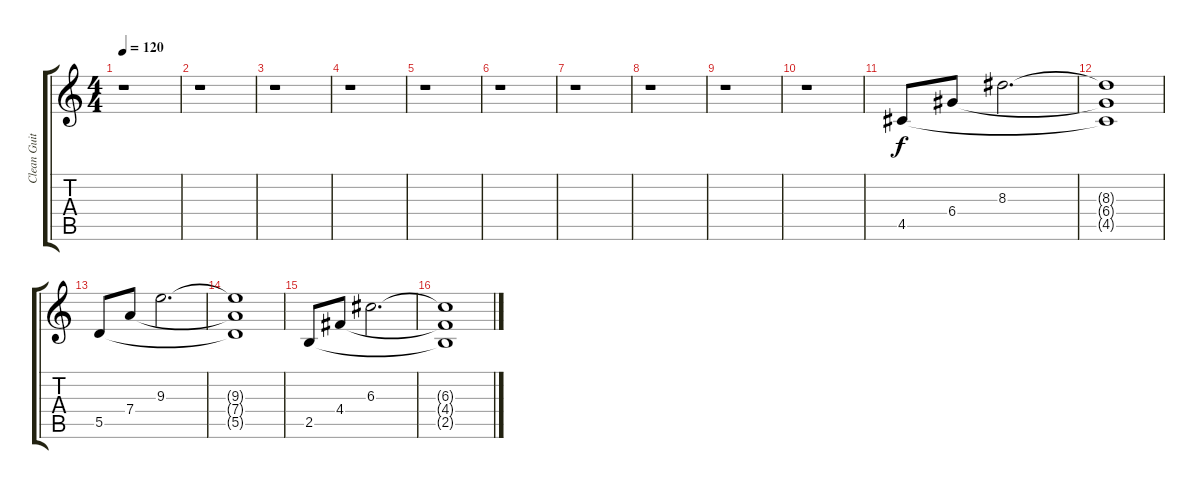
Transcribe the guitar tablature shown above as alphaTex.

\track ("Clean Guitar" "Clean Guit") {instrument electricguitarjazz}
\staff {score tabs}
\tuning (E4 B3 G3 D3 A2 E2) {hide}
\ts (4 4)
\tempo 120
\clef g2
\ks c
r.1{dy f} |
r.1 |
r.1 |
r.1 |
r.1 |
r.1 |
r.1 |
r.1 |
r.1 |
r.1 |
4.5.8 6.4.8 8.3.2{d} |
(8.3{t} 6.4{t} 4.5{t}).1 |
5.5.8 7.4.8 9.3.2{d} |
(9.3{t} 7.4{t} 5.5{t}).1 |
2.5.8 4.4.8 6.3.2{d} |
(6.3{t} 4.4{t} 2.5{t}).1
